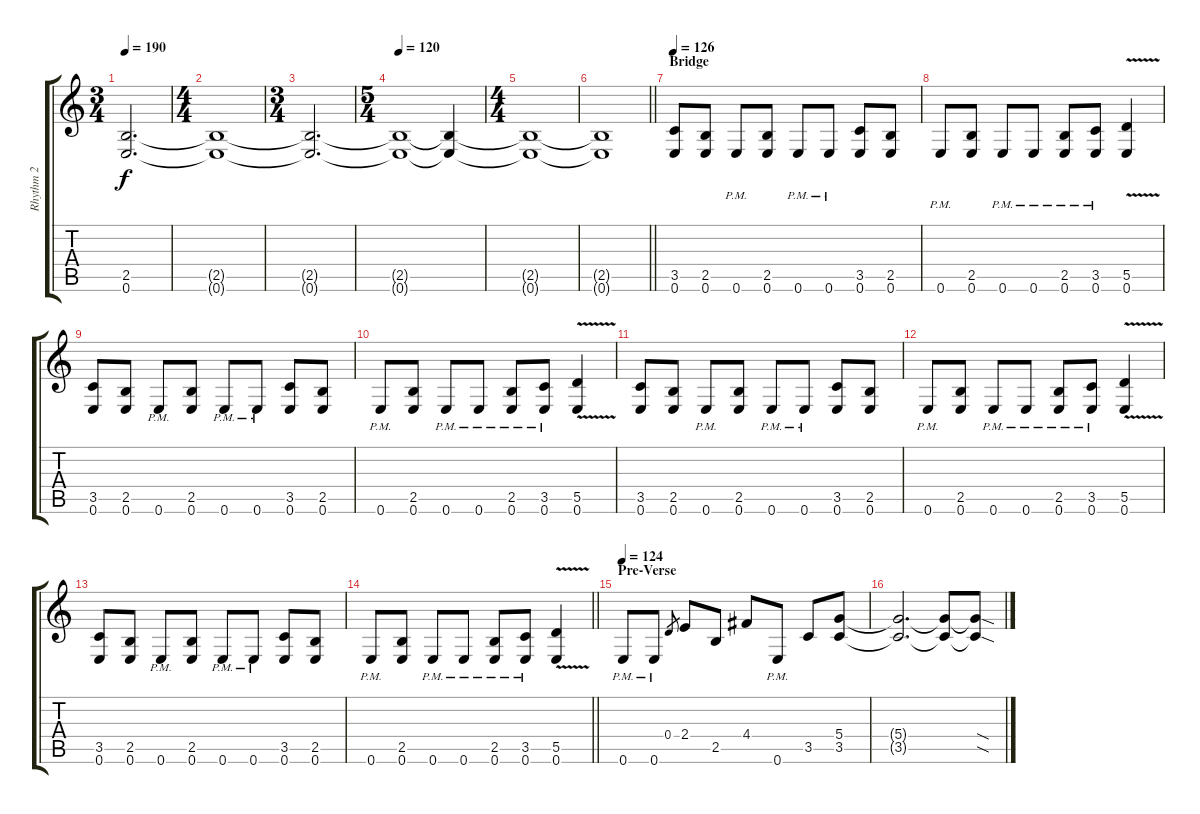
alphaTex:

\track ("Rhythm 2" "Rhythm 2") {instrument distortionguitar}
\staff {score tabs}
\tuning (E4 B3 G3 D3 A2 E2) {hide}
\ts (3 4)
\tempo 190
\clef g2
\ks c
(2.5{t} 0.6{t}).2{d dy f} |
\ts (4 4)
(2.5{t} 0.6{t}).1 |
\ts (3 4)
(2.5{t} 0.6{t}).2{d} |
\ts (5 4)
\tempo 120
(2.5{t} 0.6{t}).1 (2.5{t} 0.6{t}).4 |
\ts (4 4)
(2.5{t} 0.6{t}).1 |
\barLineRight lightlight
(2.5{t} 0.6{t}).1 |
\section ("" "Bridge")
\tempo 126
(3.5 0.6).8{volume 16} (2.5 0.6).8 0.6{pm}.8 (2.5 0.6).8 0.6{pm}.8 0.6{pm}.8 (3.5 0.6).8 (2.5 0.6).8 |
0.6{pm}.8 (2.5 0.6).8 0.6{pm}.8 0.6{pm}.8 (2.5{pm} 0.6{pm}).8 (3.5{pm} 0.6{pm}).8 (5.5{v} 0.6).4 |
(3.5 0.6).8 (2.5 0.6).8 0.6{pm}.8 (2.5 0.6).8 0.6{pm}.8 0.6{pm}.8 (3.5 0.6).8 (2.5 0.6).8 |
0.6{pm}.8 (2.5 0.6).8 0.6{pm}.8 0.6{pm}.8 (2.5{pm} 0.6{pm}).8 (3.5{pm} 0.6{pm}).8 (5.5{v} 0.6).4 |
(3.5 0.6).8 (2.5 0.6).8 0.6{pm}.8 (2.5 0.6).8 0.6{pm}.8 0.6{pm}.8 (3.5 0.6).8 (2.5 0.6).8 |
0.6{pm}.8 (2.5 0.6).8 0.6{pm}.8 0.6{pm}.8 (2.5{pm} 0.6{pm}).8 (3.5{pm} 0.6{pm}).8 (5.5{v} 0.6).4 |
(3.5 0.6).8 (2.5 0.6).8 0.6{pm}.8 (2.5 0.6).8 0.6{pm}.8 0.6{pm}.8 (3.5 0.6).8 (2.5 0.6).8 |
\barLineRight lightlight
0.6{pm}.8 (2.5 0.6).8 0.6{pm}.8 0.6{pm}.8 (2.5{pm} 0.6{pm}).8 (3.5{pm} 0.6{pm}).8 (5.5{v} 0.6).4 |
\section ("" "Pre-Verse")
\tempo 124
0.6{pm}.8 0.6{pm}.8 0.4.8{gr} 2.4.8 2.5.8 4.4.8 0.6{pm}.8 3.5.8 (5.4 3.5).8 |
(5.4{t} 3.5{t}).2{d} (5.4{t} 3.5{t}).8 (5.4{sod t} 3.5{sod t}).8
